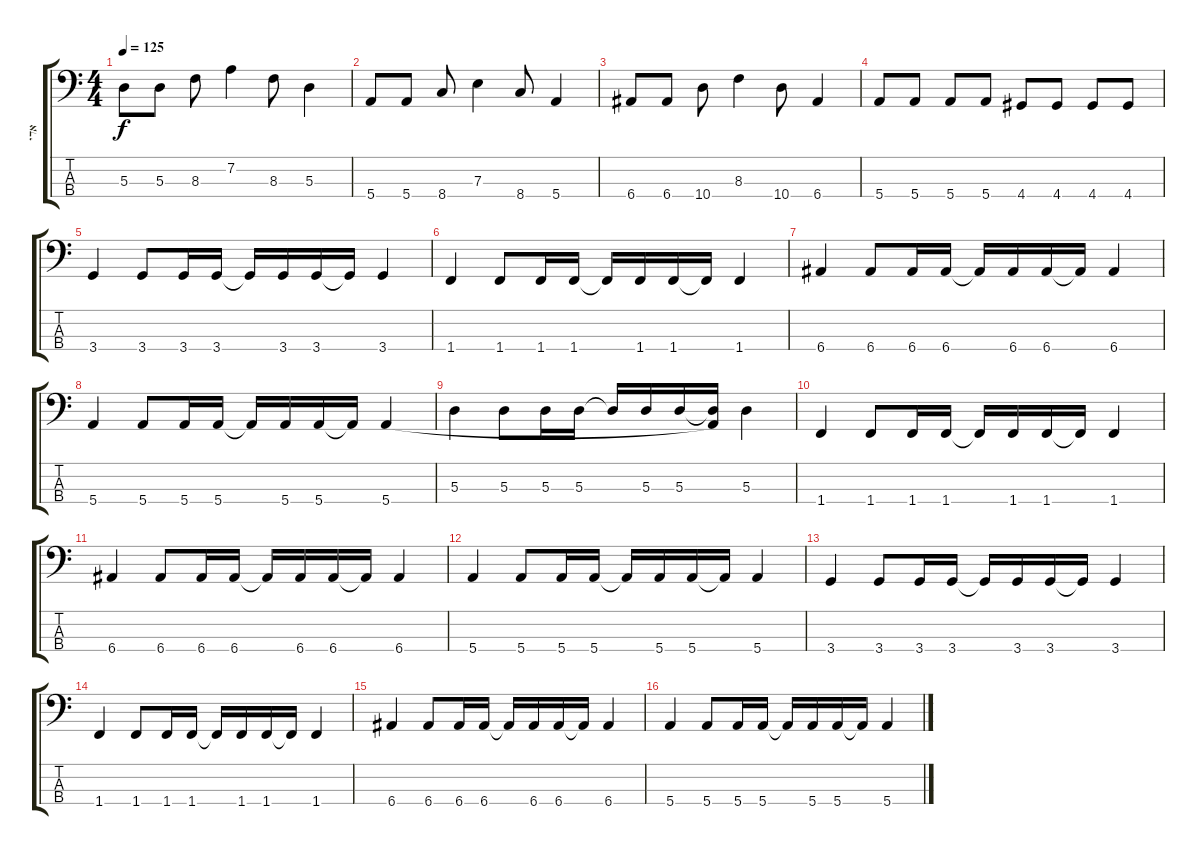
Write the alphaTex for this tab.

\track ("אדי" "אדי") {instrument electricbassfinger}
\staff {score tabs}
\tuning (G2 D2 A1 E1) {hide}
\ts (4 4)
\tempo 125
\clef f4
\ks c
5.3.8{dy f} 5.3.8 8.3.8 7.2.4 8.3.8 5.3.4 |
5.4.8 5.4.8 8.4.8 7.3.4 8.4.8 5.4.4 |
6.4.8 6.4.8 10.4.8 8.3.4 10.4.8 6.4.4 |
5.4.8 5.4.8 5.4.8 5.4.8 4.4.8 4.4.8 4.4.8 4.4.8 |
3.4.4 3.4.8 3.4.16 3.4.16 3.4{t}.16 3.4.16 3.4.16 3.4{t}.16 3.4.4 |
1.4.4 1.4.8 1.4.16 1.4.16 1.4{t}.16 1.4.16 1.4.16 1.4{t}.16 1.4.4 |
6.4.4 6.4.8 6.4.16 6.4.16 6.4{t}.16 6.4.16 6.4.16 6.4{t}.16 6.4.4 |
5.4.4 5.4.8 5.4.16 5.4.16 5.4{t}.16 5.4.16 5.4.16 5.4{t}.16 5.4.4 |
5.3.4 5.3.8 5.3.16 5.3.16 5.3{t}.16 5.3.16 5.3.16 (5.3{t} 5.4{t}).16 5.3.4 |
1.4.4 1.4.8 1.4.16 1.4.16 1.4{t}.16 1.4.16 1.4.16 1.4{t}.16 1.4.4 |
6.4.4 6.4.8 6.4.16 6.4.16 6.4{t}.16 6.4.16 6.4.16 6.4{t}.16 6.4.4 |
5.4.4 5.4.8 5.4.16 5.4.16 5.4{t}.16 5.4.16 5.4.16 5.4{t}.16 5.4.4 |
3.4.4 3.4.8 3.4.16 3.4.16 3.4{t}.16 3.4.16 3.4.16 3.4{t}.16 3.4.4 |
1.4.4 1.4.8 1.4.16 1.4.16 1.4{t}.16 1.4.16 1.4.16 1.4{t}.16 1.4.4 |
6.4.4 6.4.8 6.4.16 6.4.16 6.4{t}.16 6.4.16 6.4.16 6.4{t}.16 6.4.4 |
5.4.4 5.4.8 5.4.16 5.4.16 5.4{t}.16 5.4.16 5.4.16 5.4{t}.16 5.4.4
